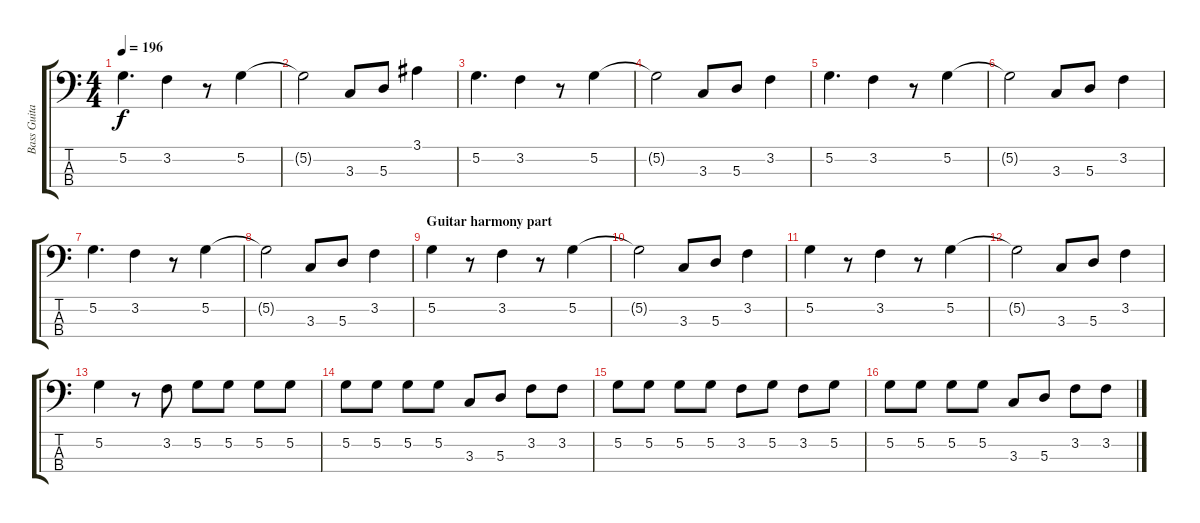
\track ("Bass Guitar (R. Glover)" "Bass Guita") {instrument electricbassfinger}
\staff {score tabs}
\tuning (G2 D2 A1 E1) {hide}
\ts (4 4)
\tempo 196
\clef f4
\ks c
5.2.4{d dy f} 3.2.4 r.8 5.2.4 |
5.2{t}.2 3.3.8 5.3.8 3.1.4 |
5.2.4{d} 3.2.4 r.8 5.2.4 |
5.2{t}.2 3.3.8 5.3.8 3.2.4 |
5.2.4{d} 3.2.4 r.8 5.2.4 |
5.2{t}.2 3.3.8 5.3.8 3.2.4 |
5.2.4{d} 3.2.4 r.8 5.2.4 |
5.2{t}.2 3.3.8 5.3.8 3.2.4 |
\section ("" "Guitar harmony part")
5.2.4 r.8 3.2.4 r.8 5.2.4 |
5.2{t}.2 3.3.8 5.3.8 3.2.4 |
5.2.4 r.8 3.2.4 r.8 5.2.4 |
5.2{t}.2 3.3.8 5.3.8 3.2.4 |
5.2.4 r.8 3.2.8 5.2.8 5.2.8 5.2.8 5.2.8 |
5.2.8 5.2.8 5.2.8 5.2.8 3.3.8 5.3.8 3.2.8 3.2.8 |
5.2.8 5.2.8 5.2.8 5.2.8 3.2.8 5.2.8 3.2.8 5.2.8 |
5.2.8 5.2.8 5.2.8 5.2.8 3.3.8 5.3.8 3.2.8 3.2.8
